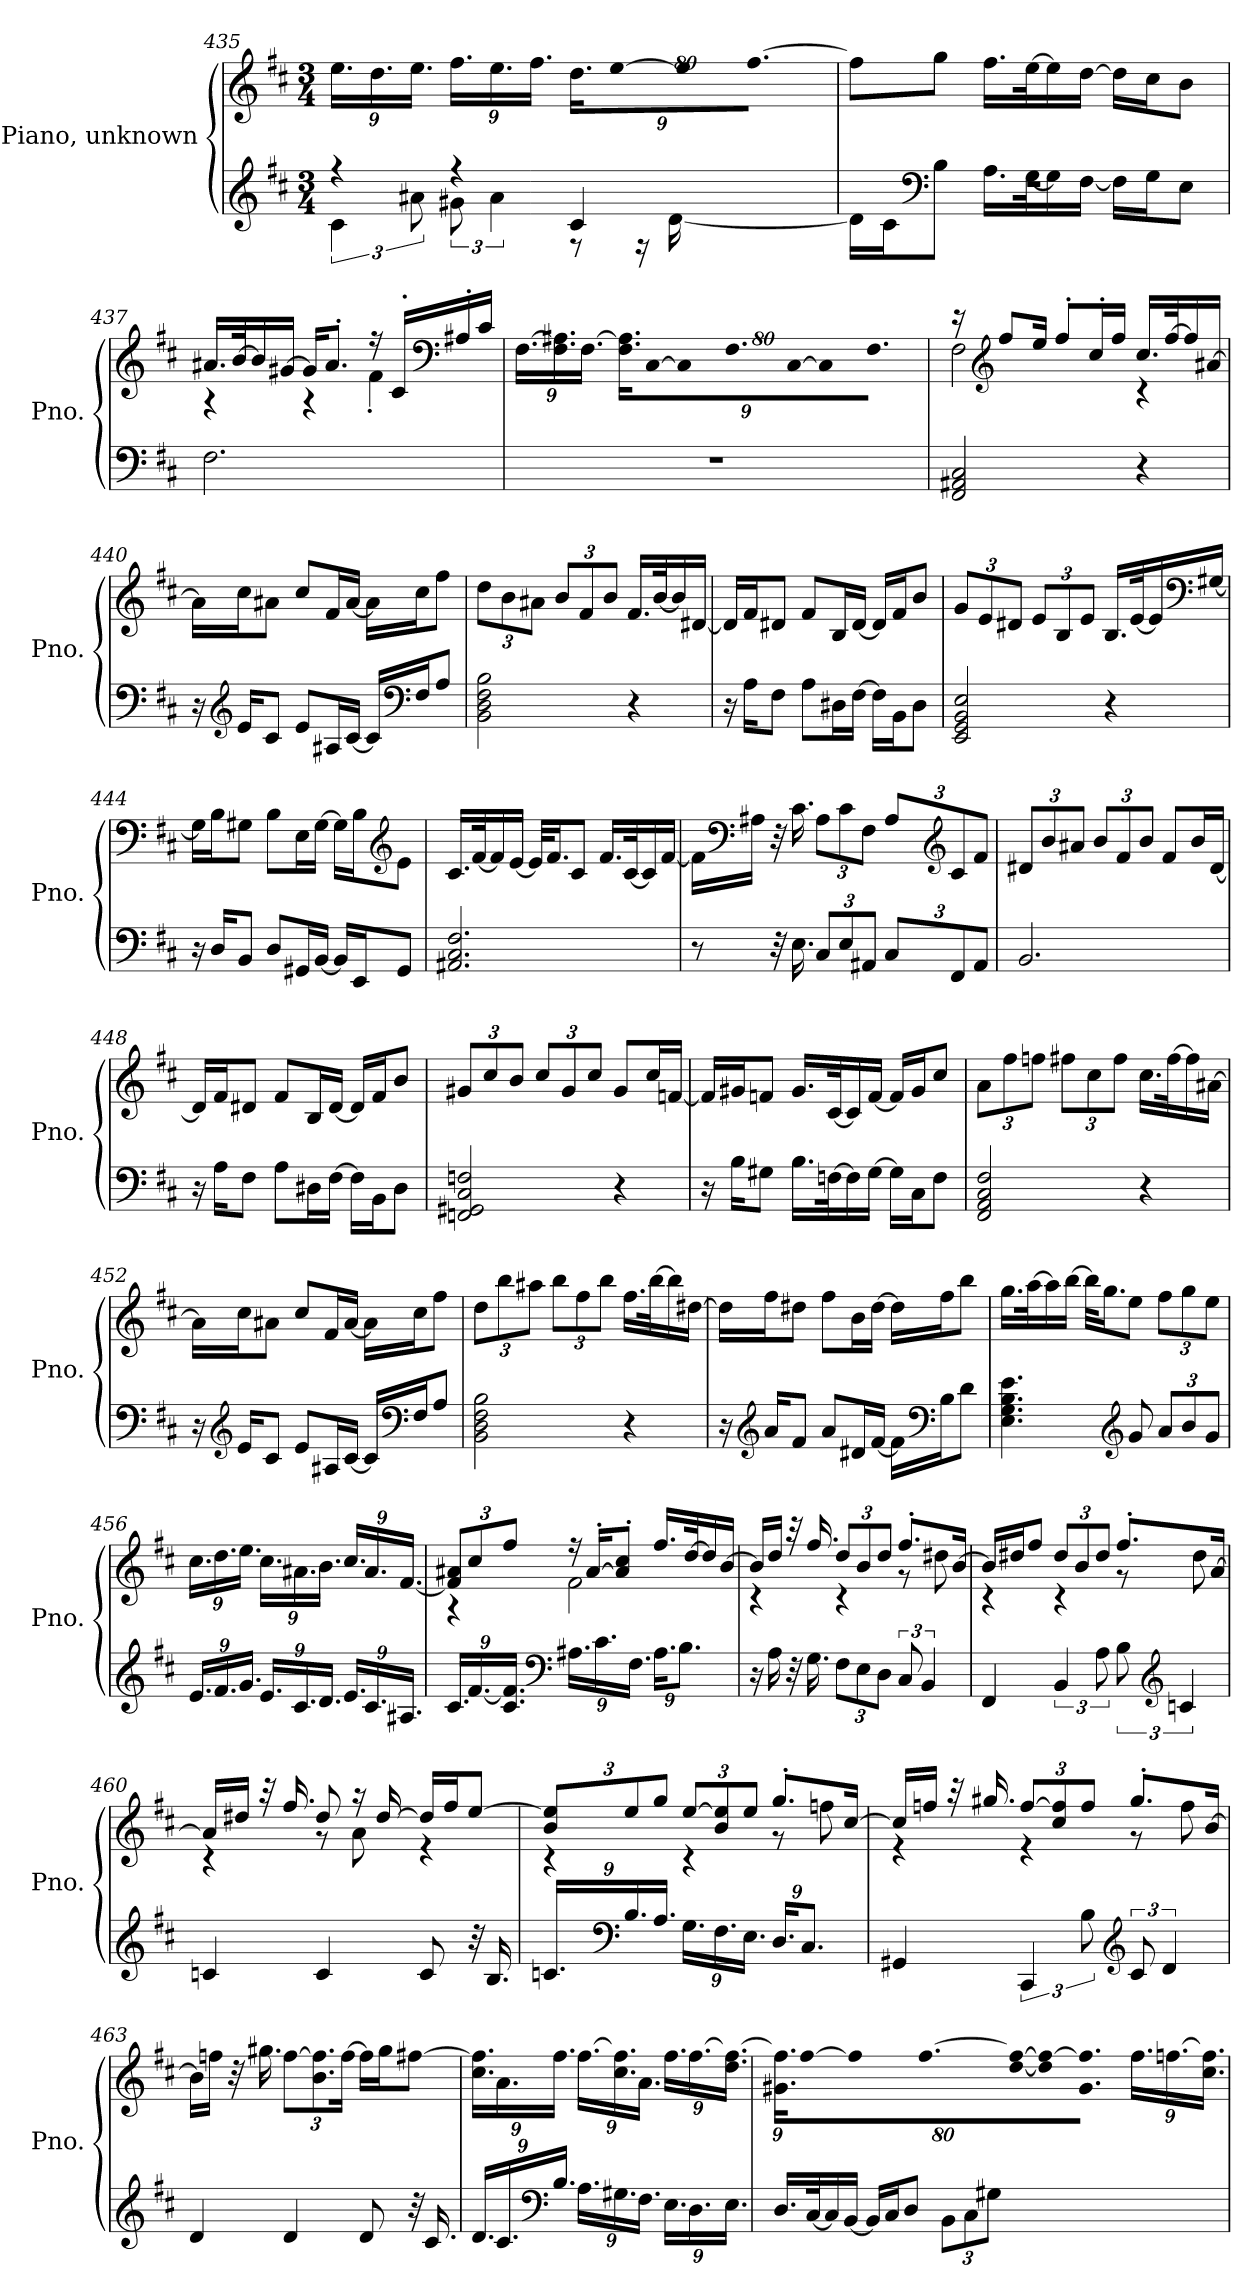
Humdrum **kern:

**kern	**kern
*part1	*part1
*staff2	*staff1
*I"Piano, unknown	*
*I'Pno.	*
*clefG2	*clefG2
*k[f#c#]	*k[f#c#]
*M3/4	*M3/4
=435	=435
*^	*
*	*	*Xbrackettup
4r	6c#\	18.ee\LL
.	.	18.dd\
.	12a#X\	18.ee\JJ
4r	12g#X\	18.ff#\LL
.	6a#\	18.ee\
.	.	18.ff#\JJ
4c#/	8r	18.dd\KL
!	!	!LO:N:vis=8
.	.	[640%71ee\
.	16r	.
.	[16d\	.
!	!	!LO:N:vis=64
.	.	640%9ee\KLL]
.	.	[36.ff#\JJJ
!!LO:LB:g=z
=436	=436	=436
2.r	16d\LL]	8ff#\L]
.	16c#\J	.
*clefF4	*	*
.	8B\J	8gg\J
.	16.A\LL	16.ff#\LL
.	[32G\K	[32ee\K
.	16G\]	16ee\]
.	[16F#\JJ	[16dd\JJ
.	16F#\LL]	16dd\LL]
.	16G\J	16cc#\J
.	8E\J	8b\J
*v	*v	*
=437	=437
*	*^
2.F#\	16.a#X/LL	4r
.	[32b/K	.
.	16b/]	.
.	[16g#X/JJ	.
.	16g#/KL]	4r
.	8.a#'/J	.
.	16r	4f#'\
.	16c#'/LL	.
*	*clefF4	*
.	16A#X'/	.
.	16c#/JJ	.
*	*v	*v
=438	=438
2.r	[18.F#\LL
.	18.F#\] 18.A#X\
.	[18.F#\JJ
.	18.F#\] 18.A#\KL
!	!LO:N:vis=8
.	[640%71C#\
!	!LO:N:vis=64
.	640%9C#\KKL]
.	18.F#\J
!	!LO:N:vis=8
.	[640%71C#\
!	!LO:N:vis=64
.	640%9C#\KKL]
.	18.F#\JJ
!!LO:PB:g=z
=439	=439
*	*^
2FF#/ 2AA#X/ 2C#/	16r	2F#\
*	*clefG2	*
.	8ff#/L	.
.	16ee/Jk	.
.	8ff#'/L	.
.	16cc#'/L	.
.	16ff#/JJ	.
4r	16.cc#/LL	4r
.	[32ff#/K	.
.	16ff#/]	.
.	[16a#X/JJ	.
*	*v	*v
=440	=440
16r	16a#\LL]
*clefG2	*
16e/KL	16cc#\J
8c#/J	8a#X\J
8e/L	8cc#/L
16A#X/L	16f#/L
[16c#/JJ	[16a#/JJ
16c#/LL]	16a#\LL]
*clefF4	*
16F#/J	16cc#\J
8A#/J	8ff#\J
=441	=441
2BB\ 2D\ 2F#\ 2B\	12dd\L
.	12b\
.	12a#X\J
.	12b/L
.	12f#/
.	12b/J
4r	16.f#/LL
.	[32b/K
.	16b/]
.	[16d#X/JJ
!!LO:LB:g=z
=442	=442
16r	16d#/LL]
16A\KL	16f#/J
8F#\J	8d#X/J
8A\L	8f#/L
16D#X\L	16B/L
[16F#\JJ	[16d#/JJ
16F#\LL]	16d#/LL]
16BB\J	16f#/J
8D#\J	8b/J
=443	=443
2EE/ 2GG/ 2BB/ 2E/	12g/L
.	12e/
.	12d#X/J
.	12e/L
.	12B/
.	12e/J
4r	16.B/LL
.	[32e/K
.	16e/]
*	*clefF4
.	[16G#X/JJ
=444	=444
16r	16G#\LL]
16D/KL	16B\J
8BB/J	8G#X\J
8D/L	8B\L
16GG#X/L	16E\L
[16BB/JJ	[16G#\JJ
16BB/LL]	16G#\LL]
16EE/J	16B\J
*	*clefG2
8GG#/J	8e\J
!!LO:LB:g=z
=445	=445
2.AA#X/ 2.C#/ 2.F#/	16.c#/LL
.	[32f#/K
.	16f#/]
.	[16e/JJ
.	32e/KLL]
.	16.f#/J
.	8c#/J
.	16.f#/LL
.	[32c#/K
.	16c#/]
.	[16f#/JJ
=446	=446
8r	16f#\LL]
*	*clefF4
.	16A#X\JJ
32r	32r
16.E\	16.c#\
*Xbrackettup	*
12C#/L	12A#\L
12E/	12c#\
12AA#X/J	12F#\J
12C#/L	12A#/L
*	*clefG2
12FF#/	12c#/
12AA#/J	12f#/J
=447	=447
2.BB/	12d#X/L
.	12b/
.	12a#X/J
.	12b/L
.	12f#/
.	12b/J
.	8f#/L
.	16b/L
.	[16d#/JJ
!!LO:LB:g=z
=448	=448
16r	16d#/LL]
16A\KL	16f#/J
8F#\J	8d#X/J
8A\L	8f#/L
16D#X\L	16B/L
[16F#\JJ	[16d#/JJ
16F#\LL]	16d#/LL]
16BB\J	16f#/J
8D#\J	8b/J
=449	=449
2FFn/ 2GG#X/ 2C#/ 2Fn/	12g#X/L
.	12cc#/
.	12b/J
.	12cc#/L
.	12g#/
.	12cc#/J
4r	8g#/L
.	16cc#/L
.	[16fn/JJ
=450	=450
16r	16f/LL]
16B\KL	16g#X/J
8G#X\J	8fn/J
16.B\LL	16.g#/LL
[32Fn\K	[32c#/K
16F\]	16c#/]
[16G#\JJ	[16f/JJ
16G#\LL]	16f/LL]
16C#\J	16g#/J
8F\J	8cc#/J
!!LO:LB:g=z
=451	=451
2FF#/ 2AA/ 2C#/ 2F#/	12a\L
.	12ff#\
.	12ffn\J
.	12ff#X\L
.	12cc#\
.	12ff#\J
4r	16.cc#\LL
.	[32ff#\K
.	16ff#\]
.	[16a#X\JJ
=452	=452
16r	16a#\LL]
*clefG2	*
16e/KL	16cc#\J
8c#/J	8a#X\J
8e/L	8cc#/L
16A#X/L	16f#/L
[16c#/JJ	[16a#/JJ
16c#/LL]	16a#\LL]
*clefF4	*
16F#/J	16cc#\J
8A#/J	8ff#\J
=453	=453
2BB\ 2D\ 2F#\ 2B\	12dd\L
.	12bb\
.	12aa#X\J
.	12bb\L
.	12ff#\
.	12bb\J
4r	16.ff#\LL
.	[32bb\K
.	16bb\]
.	[16dd#X\JJ
!!LO:LB:g=z
=454	=454
16r	16dd#\LL]
*clefG2	*
16a/KL	16ff#\J
8f#/J	8dd#X\J
8a/L	8ff#\L
16d#X/L	16b\L
[16f#/JJ	[16dd#\JJ
16f#\LL]	16dd#\LL]
*clefF4	*
16B\J	16ff#\J
8d#\J	8bb\J
=455	=455
4.E\ 4.G\ 4.B\ 4.e\	16.gg\LL
.	[32aa\K
.	16aa\]
.	[16bb\JJ
.	32bb\KLL]
.	16.gg\J
*clefG2	*
8g/	8ee\J
12a/L	12ff#\L
12b/	12gg\
12g/J	12ee\J
=456	=456
18.e/LL	18.cc#\LL
18.f#/	18.dd\
18.g/JJ	18.ee\JJ
18.e/LL	18.cc#\LL
18.c#/	18.a#X\
18.d/JJ	18.b\JJ
18.e/LL	18.cc#/LL
18.c#/	18.a#/
18.A#X/JJ	[18.f#/JJ
!!LO:PB:g=z
=457	=457
*	*^
18.c#/LL	12f#/] 12a#X/L	4r
[18.f#/	12cc#/	.
18.c#/ 18.f#/]JJ	12ff#/J	.
*clefF4	*	*
18.A#X\LL	16r	2f#\
.	[16a#'/KL	.
18.c#\	.	.
.	8a#/]' 8cc#/'J	.
18.F#\JJ	.	.
18.A#\KL	16.ff#/LL	.
9.B\J	.	.
.	[32dd/K	.
.	16dd/]	.
.	[16b/JJ	.
=458	=458	=458
16r	16b/LL]	4r
16A\	16dd/JJ	.
32r	32r	.
16.G\	16.ff#/	.
12F#\L	12dd/L	4r
12E\	12b/	.
12D\J	12dd/J	.
*brackettup	*	*
12C#/	8.ff#'/L	8r
6BB/	.	.
.	.	8dd#X\
.	[16b/Jk	.
=459	=459	=459
4FF#/	16b/LL]	4r
.	16dd#X/J	.
.	8ff#/J	.
6BB/	12dd#/L	4r
.	12b/	.
12A\	12dd#/J	.
12B\	8.ff#'/L	8r
*clefG2	*	*
6cn/	.	.
.	.	8dd#\
.	[16a/Jk	.
!!LO:LB:g=z	!!
=460	=460	=460
4cn/	16a/LL]	4r
.	16dd#X/JJ	.
.	32r	.
.	16.ff#/	.
4c/	8dd#/	8r
.	16r	8a\
.	[16dd#/	.
8c/	16dd#/LL]	4r
.	16ff#/J	.
32r	[8ee/J	.
16.B/	.	.
=461	=461	=461
*Xbrackettup	*	*
18.cn/LL	12b/ 12ee/]L	4r
*clefF4	*	*
18.B/	12ee/	.
18.A/JJ	12gg/J	.
18.G\LL	[12ee/L	4r
18.F#\	12b/ 12ee/]	.
18.E\JJ	12ee/J	.
18.D/KL	8.gg'/L	8r
9.C#/J	.	.
.	.	8ffn\
.	[16cc#/Jk	.
!!LO:LB:g=z	!!
=462	=462	=462
4GG#X/	16cc#/LL]	4r
.	16ffn/JJ	.
.	32r	.
.	16.gg#X/	.
*brackettup	*	*
6CC#/	[12ff/L	4r
.	12cc#/ 12ff/]	.
12B\	12ff/J	.
*clefG2	*	*
12c#/	8.gg#'/L	8r
6d/	.	.
.	.	8ff\
.	[16b/Jk	.
*	*v	*v
=463	=463
4d/	16b\LL]
.	16ffn\JJ
.	32r
.	16.gg#X\
4d/	[12ff\L
.	12.b\ 12.ff\]
.	[24ff\Jk
8d/	16ff\LL]
.	16gg#\J
32r	[8ff#X\J
16.c#/	.
!!LO:LB:g=z
=464	=464
*Xbrackettup	*
18.d/LL	18.cc#\ 18.ff#\]LL
18.c#/	18.a\
*clefF4	*
18.B/JJ	18.ff#\JJ
18.A\LL	[18.ff#\LL
18.G#X\	18.cc#\ 18.ff#\]
18.F#\JJ	18.a\JJ
18.E\LL	18.ff#\LL
18.D\	[18.ff#\
18.E\JJ	18.dd\ 18.ff#\_JJ
=465	=465
16.D/LL	18.g#X\ 18.ff#\]KL
!	!LO:N:vis=8
.	[640%71ff#\
[32C#/K	.
16C#/]	.
[16BB/JJ	.
!	!LO:N:vis=64
.	640%9ff#\KKL]
.	[18.ff#\J
16BB/LL]	.
!	!LO:N:vis=8
.	[640%71dd\ 640%71ff#\_
16C#/J	.
8D/J	.
!	!LO:N:vis=64
.	640%9dd\] 640%9ff#\_KKL
.	18.g#\ 18.ff#\]JJ
12BB\L	18.ff#\LL
12C#\	[18.ffn\
12G#X\J	18.cc#\ 18.ff\]JJ
=	=
*-	*-
